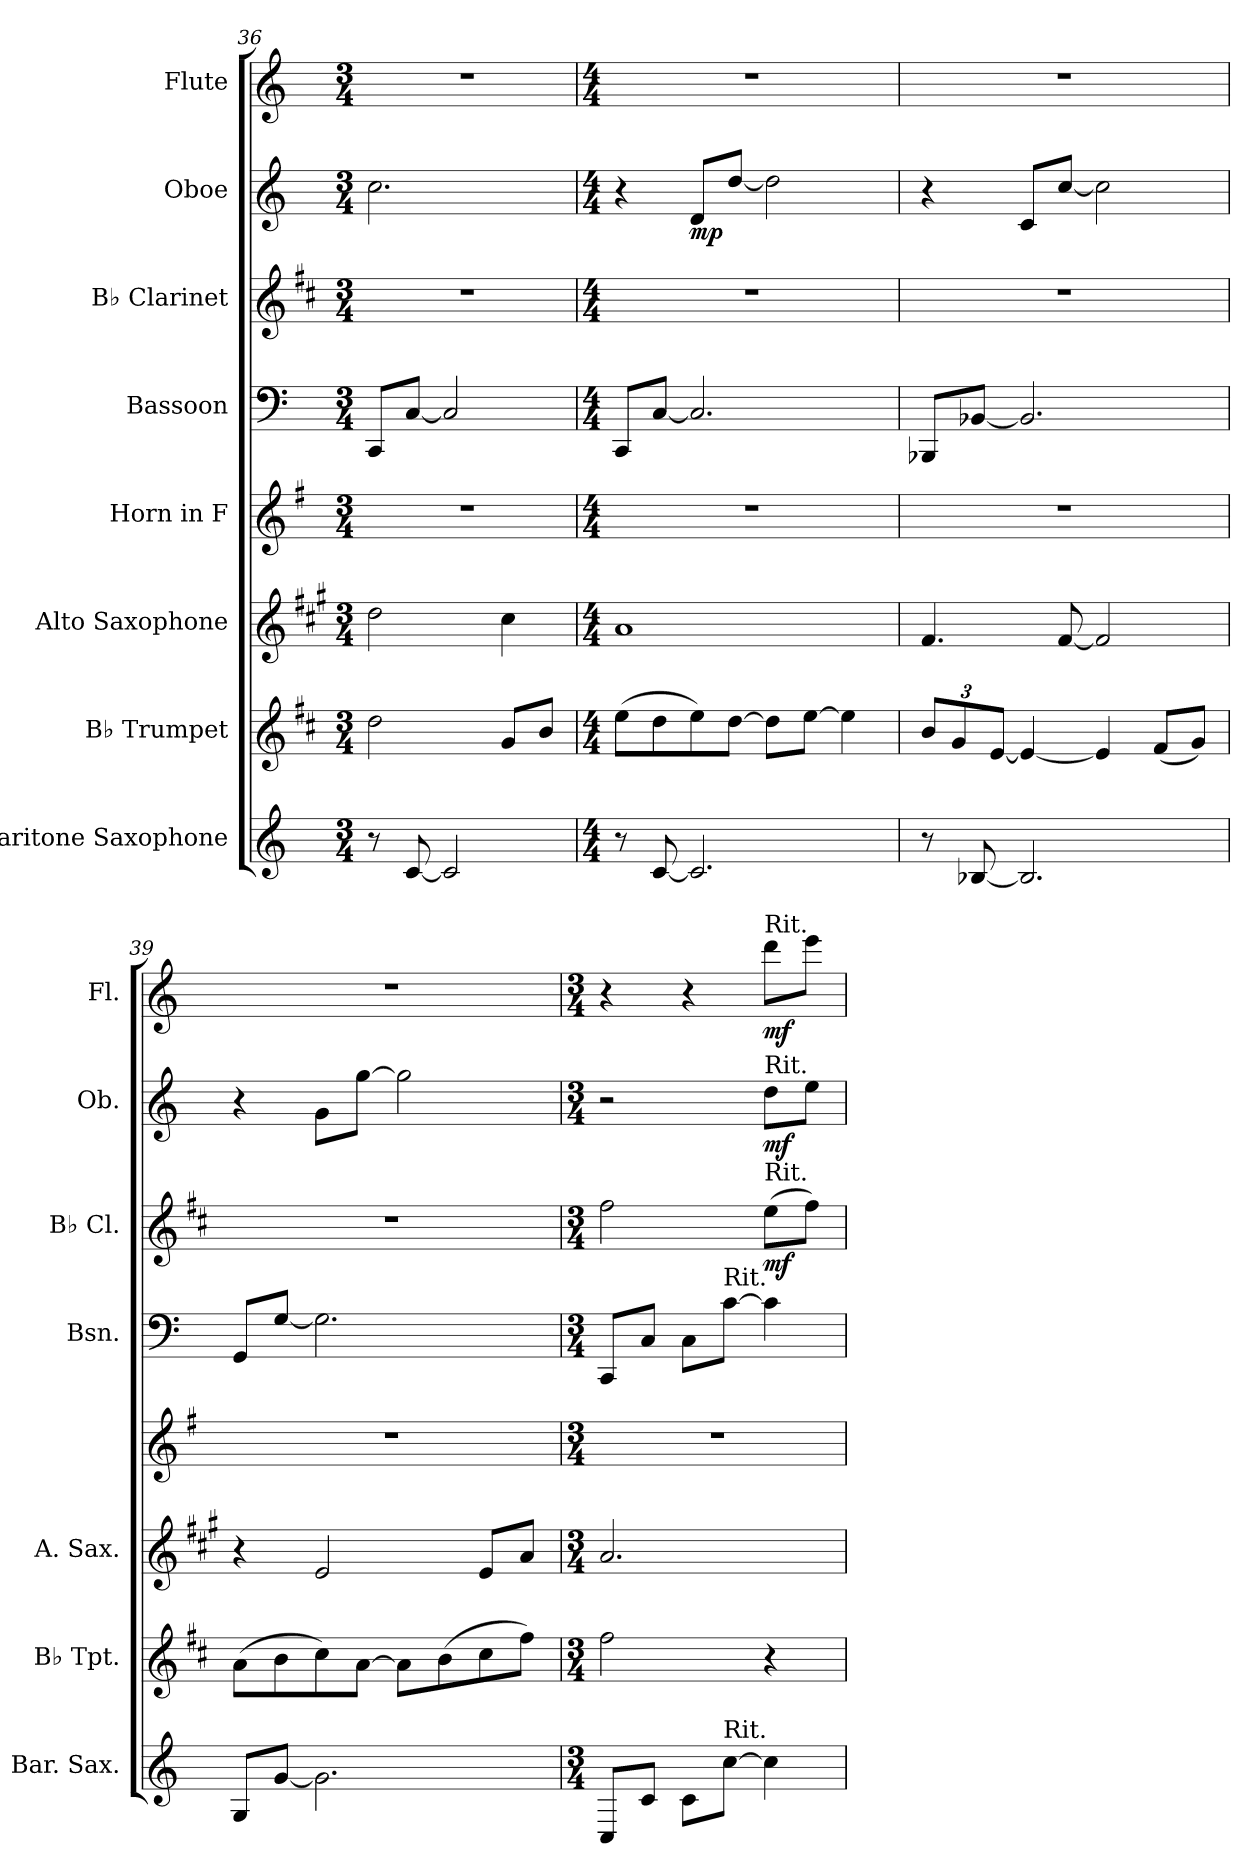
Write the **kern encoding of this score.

**kern	**kern	**kern	**kern	**kern	**kern	**dynam	**kern	**dynam	**kern	**dynam
*part8	*part7	*part6	*part5	*part4	*part3	*part3	*part2	*part2	*part1	*part1
*staff8	*staff7	*staff6	*staff5	*staff4	*staff3	*staff3	*staff2	*staff2	*staff1	*staff1
*I"Baritone Saxophone	*I"B♭ Trumpet	*I"Alto Saxophone	*I"Horn in F	*I"Bassoon	*I"B♭ Clarinet	*	*I"Oboe	*	*I"Flute	*
*I'Bar. Sax.	*I'B♭ Tpt.	*I'A. Sax.	*	*I'Bsn.	*I'B♭ Cl.	*	*I'Ob.	*	*I'Fl.	*
*clefG2	*clefG2	*clefG2	*clefG2	*clefF4	*clefG2	*	*clefG2	*	*clefG2	*
*ITrd12c21	*ITrd1c2	*ITrd5c9	*ITrd4c7	*	*ITrd1c2	*	*	*	*	*
*k[]	*k[]	*k[]	*k[]	*k[]	*k[]	*	*k[]	*	*k[]	*
*M3/4	*M3/4	*M3/4	*M3/4	*M3/4	*M3/4	*	*M3/4	*	*M3/4	*
=36	=36	=36	=36	=36	=36	=36	=36	=36	=36	=36
8r	2cc\	2f\	2.r	8CC/L	2.r	.	2.cc\	.	2.r	.
[8C/	.	.	.	[8C/J	.	.	.	.	.	.
2C/]	.	.	.	2C/]	.	.	.	.	.	.
.	8f/L	4e\	.	.	.	.	.	.	.	.
.	8a/J	.	.	.	.	.	.	.	.	.
=37	=37	=37	=37	=37	=37	=37	=37	=37	=37	=37
*M4/4	*M4/4	*M4/4	*M4/4	*M4/4	*M4/4	*	*M4/4	*	*M4/4	*
8r	(>8dd\L	1c	1r	8CC/L	1r	.	4r	.	1r	.
[8C/	8cc\	.	.	[8C/J	.	.	.	.	.	.
!	!	!	!	!	!	!	!	!LO:DY:b	!	!
2.C/]	8dd\)	.	.	2.C/]	.	.	8d/L	mp	.	.
.	[8cc\J	.	.	.	.	.	[8dd/J	.	.	.
.	8cc\L]	.	.	.	.	.	2dd\]	.	.	.
.	[8dd\J	.	.	.	.	.	.	.	.	.
.	4dd\]	.	.	.	.	.	.	.	.	.
!!LO:PB:g=z
=38	=38	=38	=38	=38	=38	=38	=38	=38	=38	=38
*	*Xbrackettup	*	*	*	*	*	*	*	*	*
8r	12a/L	4.A/	1r	8BBB-X/L	1r	.	4r	.	1r	.
.	12f/	.	.	.	.	.	.	.	.	.
[8BB-X/	.	.	.	[8BB-X/J	.	.	.	.	.	.
.	[12d/J	.	.	.	.	.	.	.	.	.
2.BB-/]	4d/_	.	.	2.BB-/]	.	.	8c/L	.	.	.
.	.	[8A/	.	.	.	.	[8cc/J	.	.	.
.	4d/]	2A/]	.	.	.	.	2cc\]	.	.	.
.	(<8e/L	.	.	.	.	.	.	.	.	.
.	8f/J)	.	.	.	.	.	.	.	.	.
=39	=39	=39	=39	=39	=39	=39	=39	=39	=39	=39
8GG/L	(>8g\L	4r	1r	8GG/L	1r	.	4r	.	1r	.
[8G/J	8a\	.	.	[8G/J	.	.	.	.	.	.
2.G\]	8b\)	2G/	.	2.G\]	.	.	8g\L	.	.	.
.	[8g\J	.	.	.	.	.	[8gg\J	.	.	.
.	8g\L]	.	.	.	.	.	2gg\]	.	.	.
.	(>8a\	.	.	.	.	.	.	.	.	.
.	8b\	8G/L	.	.	.	.	.	.	.	.
.	8ee\J)	8c/J	.	.	.	.	.	.	.	.
=40	=40	=40	=40	=40	=40	=40	=40	=40	=40	=40
*M3/4	*M3/4	*M3/4	*M3/4	*M3/4	*M3/4	*	*M3/4	*	*M3/4	*
8CC/L	2ee\	2.c/	2.r	8CC/L	2ee\	.	2r	.	4r	.
8C/J	.	.	.	8C/J	.	.	.	.	.	.
8C\L	.	.	.	8C\L	.	.	.	.	4r	.
!	!	!	!	!LO:TX:a:t=Rit.	!	!	!	!	!	!
!LO:TX:a:t=Rit.	!	!	!	!	!	!	!	!	!	!
[8c\J	.	.	.	[8c\J	.	.	.	.	.	.
!	!	!	!	!	!	!	!	!	!LO:TX:a:t=Rit.	!
!	!	!	!	!	!	!	!LO:TX:a:t=Rit.	!	!	!
!	!	!	!	!	!LO:TX:a:t=Rit.	!	!	!	!	!
!	!	!	!	!	!	!LO:DY:b	!	!LO:DY:b	!	!LO:DY:b
4c\]	4r	.	.	4c\]	(>8dd\L	mf	8dd\L	mf	8ddd\L	mf
.	.	.	.	.	8ee\J)	.	8ee\J	.	8eee\J	.
=	=	=	=	=	=	=	=	=	=	=
*-	*-	*-	*-	*-	*-	*-	*-	*-	*-	*-
